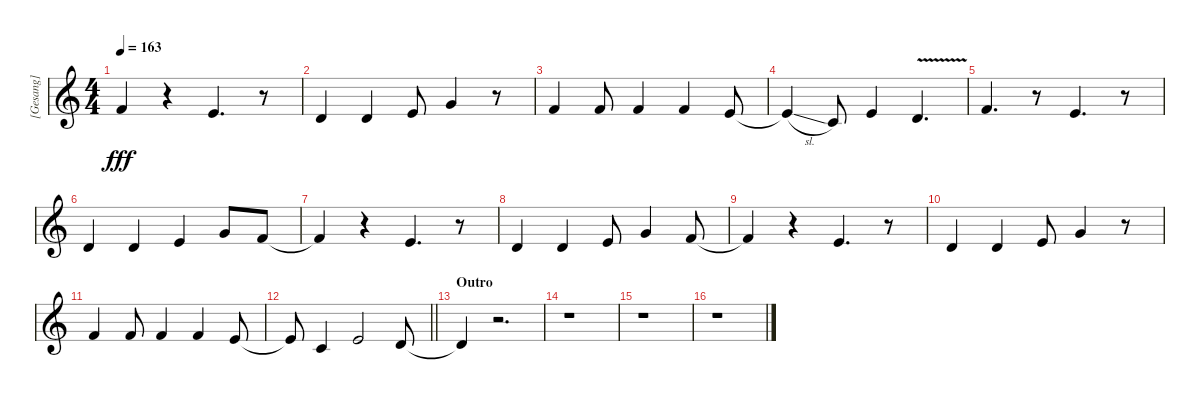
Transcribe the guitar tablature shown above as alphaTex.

\track ("[Gesang]" "[Gesang]") {instrument tenorsax}
\staff {score}
\tuning (E4 B3 G3 D3 A2 E2) {hide}
\ts (4 4)
\tempo 163
\clef g2
\ks c
6.2{t}.4{dy fff} r.4 5.2.4{d} r.8 |
3.2.4 3.2.4 5.2.8 8.2.4 r.8 |
6.2.4 6.2.8 6.2.4 6.2.4 5.2.8 |
5.2{sl t}.4 1.2.8 5.2.4 3.2{v}.4{d} |
6.2.4{d} r.8 5.2.4{d} r.8 |
3.2.4 3.2.4 5.2.4 3.1.8 1.1.8 |
1.1{t}.4 r.4 5.2.4{d} r.8 |
3.2.4 3.2.4 5.2.8 3.1.4 1.1.8 |
1.1{t}.4 r.4 5.2.4{d} r.8 |
3.2.4 3.2.4 5.2.8 3.1.4 r.8 |
6.2.4 6.2.8 6.2.4 6.2.4 5.2.8 |
\barLineRight lightlight
5.2{t}.8 1.2.4 5.2.2 3.2.8 |
\section ("" "Outro")
3.2{t}.4 r.2{d} |
r.1 |
r.1 |
r.1
